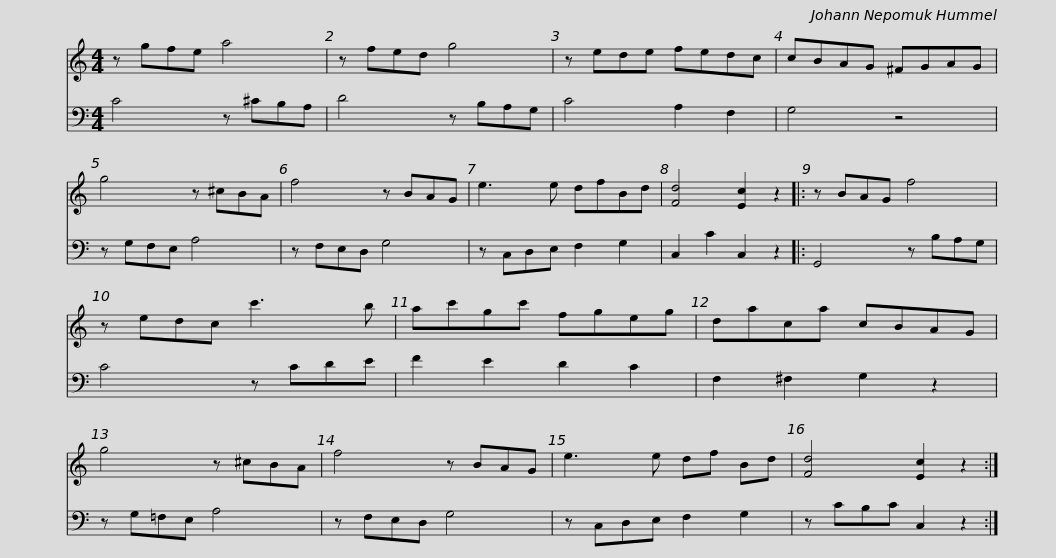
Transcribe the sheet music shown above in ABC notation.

X:1
%%score 1 2
L:1/8
M:4/4
I:linebreak $
K:C
V:1 treble
V:2 bass
V:1
 z gfe a4 | z fed g4 | z ede fedc | cBAG ^FGAG | g4 z ^cBA |$ %5
 f4 z BAG | e3 e dfBd | [Fd]4 [Ec]2 z2 |: z BAG f4 | z edc c'3 b | %10
 ac'gc' fgeg |$ daca cBAG | g4 z ^cBA | f4 z BAG | e3 e df Bd | %15
 [Fd]4 [Ec]2 z2 :| %16
V:2
 C4 z ^CB,A, | D4 z B,A,G, | C4 A,2 F,2 | G,4 z4 | z G,F,E, A,4 |$ %5
 z F,E,D, G,4 | z C,D,E, F,2 G,2 | C,2 C2 C,2 z2 |: G,,4 z B,A,G, | C4 z CDE | %10
 F2 E2 D2 C2 |$ F,2 ^F,2 G,2 z2 | z G,=F,E, A,4 | z F,E,D, G,4 | z C,D,E, F,2 G,2 | %15
 z CB,C C,2 z2 :| %16
